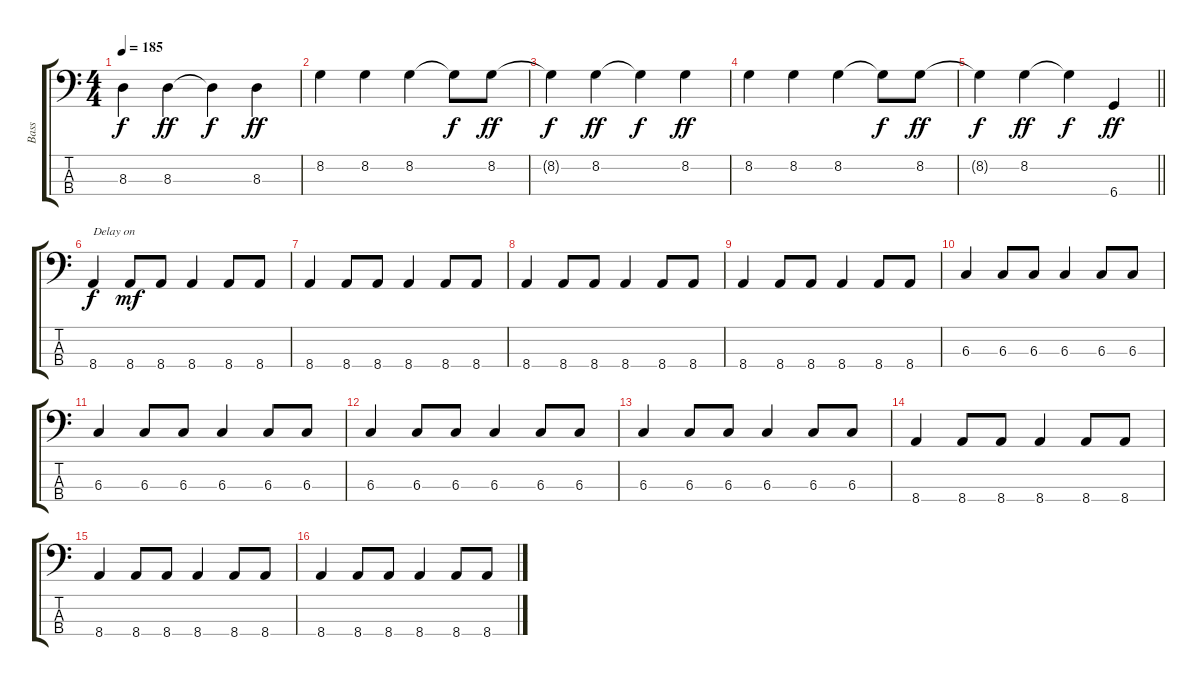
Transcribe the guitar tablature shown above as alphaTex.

\track ("Bass" "Bass") {instrument electricbassfinger}
\staff {score tabs}
\tuning (E2 B1 Gb1 Db1) {hide}
\ts (4 4)
\tempo 185
\clef f4
\ks c
8.3{t}.4{dy f} 8.3.4{dy ff} 8.3{t}.4{dy f} 8.3.4{dy ff} |
8.2.4 8.2.4 8.2.4 8.2{t}.8{dy f} 8.2.8{dy ff} |
8.2{t}.4{dy f} 8.2.4{dy ff} 8.2{t}.4{dy f} 8.2.4{dy ff} |
8.2.4 8.2.4 8.2.4 8.2{t}.8{dy f} 8.2.8{dy ff} |
\barLineRight lightlight
8.2{t}.4{dy f} 8.2.4{dy ff} 8.2{t}.4{dy f} 6.4.4{dy ff} |
\section ("" "")
8.4.4{txt "Delay on" dy f} 8.4.8{dy mf} 8.4.8 8.4.4 8.4.8 8.4.8 |
8.4.4 8.4.8 8.4.8 8.4.4 8.4.8 8.4.8 |
8.4.4 8.4.8 8.4.8 8.4.4 8.4.8 8.4.8 |
8.4.4 8.4.8 8.4.8 8.4.4 8.4.8 8.4.8 |
6.3.4 6.3.8 6.3.8 6.3.4 6.3.8 6.3.8 |
6.3.4 6.3.8 6.3.8 6.3.4 6.3.8 6.3.8 |
6.3.4 6.3.8 6.3.8 6.3.4 6.3.8 6.3.8 |
6.3.4 6.3.8 6.3.8 6.3.4 6.3.8 6.3.8 |
8.4.4 8.4.8 8.4.8 8.4.4 8.4.8 8.4.8 |
8.4.4 8.4.8 8.4.8 8.4.4 8.4.8 8.4.8 |
8.4.4 8.4.8 8.4.8 8.4.4 8.4.8 8.4.8
